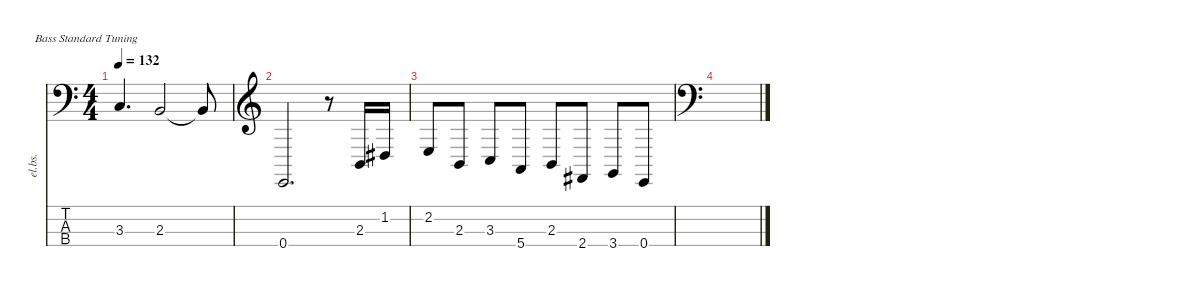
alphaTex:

\defaultSystemsLayout 4
\hideDynamics
\bracketExtendMode nobrackets
\track ("Bass" "el.bs.") {instrument electricbasspick}
\staff {score tabs}
\tuning (G2 D2 A1 E1)
\ts (4 4)
\tempo 132
\clef f4
\ks c
3.3.4{d dy mf} 2.3.2 2.3{t}.8 |
\clef g2
0.4.2{d} r.8 2.3.16 1.2{acc #}.16 |
2.2.8 2.3.8 3.3.8 5.4.8 2.3.8 2.4{acc #}.8 3.4.8 0.4.8 |
\clef f4
